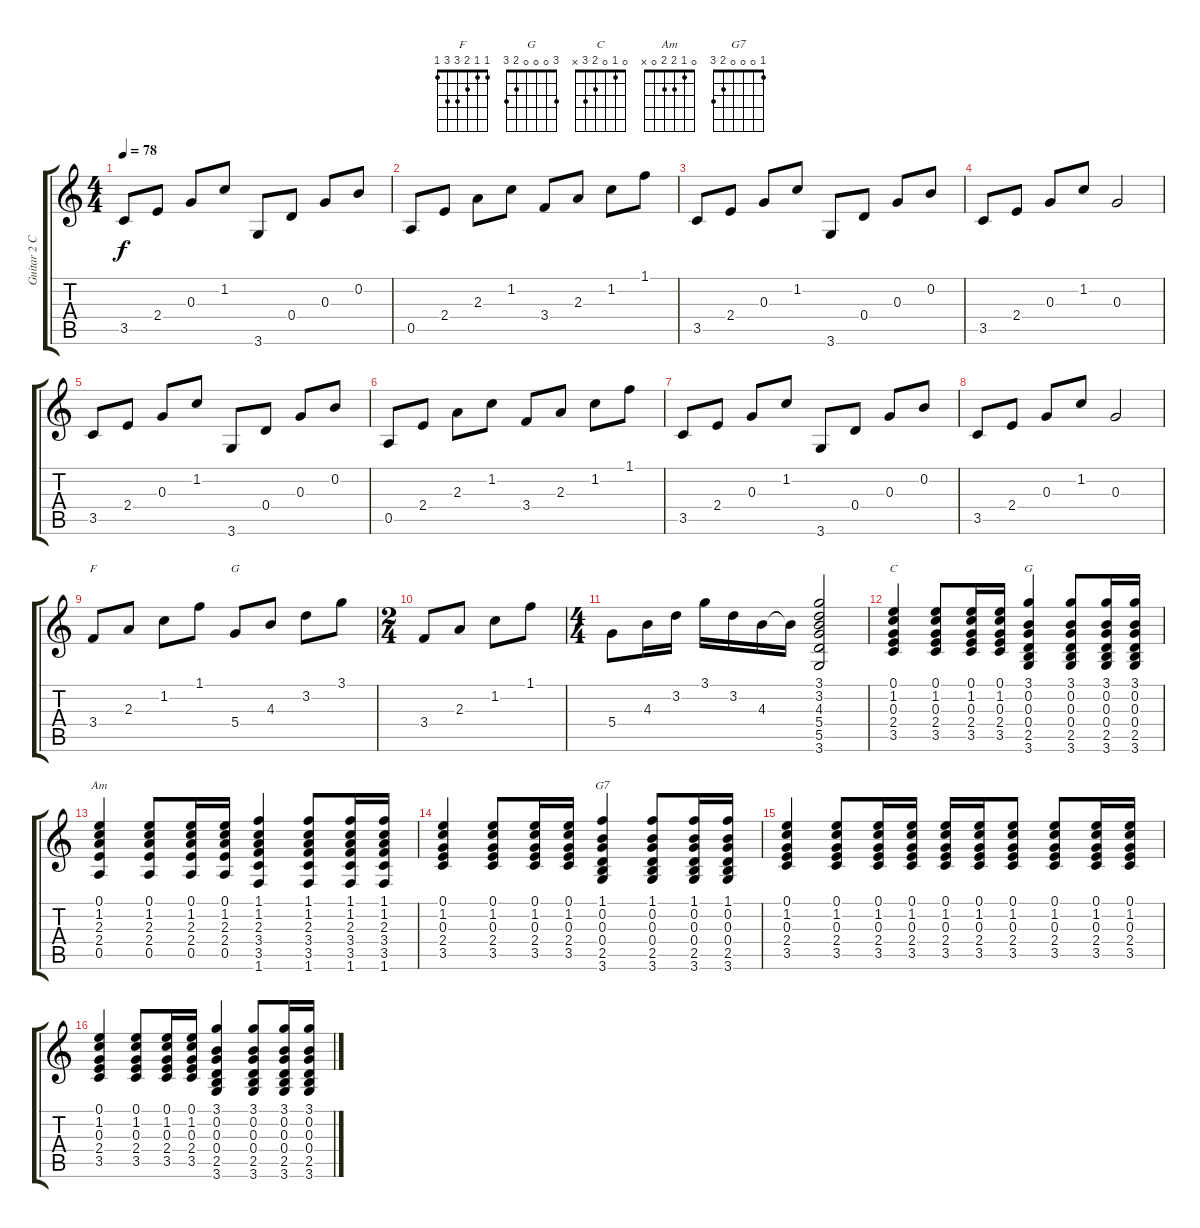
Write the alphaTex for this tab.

\track ("Guitar 2 Chord" "Guitar 2 C") {instrument acousticguitarsteel}
\staff {score tabs}
\tuning (E4 B3 G3 D3 A2 E2) {hide}
\chord ("F" 1 1 2 3 3 1)
\chord ("G" 3 3 4 5 5 3)
\chord ("C" 0 1 0 2 3 x)
\chord ("G" 3 0 0 0 2 3)
\chord ("Am" 0 1 2 2 0 x)
\chord ("G7" 1 0 0 0 2 3)
\ts (4 4)
\tempo 78
\clef g2
\ks c
3.5.8{dy f volume 14} 2.4.8 0.3.8 1.2.8 3.6.8 0.4.8 0.3.8 0.2.8 |
0.5.8 2.4.8 2.3.8 1.2.8 3.4.8 2.3.8 1.2.8 1.1.8 |
3.5.8 2.4.8 0.3.8 1.2.8 3.6.8 0.4.8 0.3.8 0.2.8 |
3.5.8 2.4.8 0.3.8 1.2.8 0.3.2 |
3.5.8 2.4.8 0.3.8 1.2.8 3.6.8 0.4.8 0.3.8 0.2.8 |
0.5.8 2.4.8 2.3.8 1.2.8 3.4.8 2.3.8 1.2.8 1.1.8 |
3.5.8 2.4.8 0.3.8 1.2.8 3.6.8 0.4.8 0.3.8 0.2.8 |
3.5.8 2.4.8 0.3.8 1.2.8 0.3.2 |
3.4.8{ch "F"} 2.3.8 1.2.8 1.1.8 5.4.8{ch "G"} 4.3.8 3.2.8 3.1.8 |
\ts (2 4)
3.4.8 2.3.8 1.2.8 1.1.8 |
\ts (4 4)
5.4.8 4.3.16 3.2.16 3.1.16 3.2.16 4.3.16 4.3{t}.16 (3.1 3.2 4.3 5.4 5.5 3.6).2 |
(0.1 1.2 0.3 2.4 3.5).4{ch "C" volume 10} (0.1 1.2 0.3 2.4 3.5).8 (0.1 1.2 0.3 2.4 3.5).16 (0.1 1.2 0.3 2.4 3.5).16 (3.1 0.2 0.3 0.4 2.5 3.6).4{ch "G"} (3.1 0.2 0.3 0.4 2.5 3.6).8 (3.1 0.2 0.3 0.4 2.5 3.6).16 (3.1 0.2 0.3 0.4 2.5 3.6).16 |
(0.1 1.2 2.3 2.4 0.5).4{ch "Am"} (0.1 1.2 2.3 2.4 0.5).8 (0.1 1.2 2.3 2.4 0.5).16 (0.1 1.2 2.3 2.4 0.5).16 (1.1 1.2 2.3 3.4 3.5 1.6).4 (1.1 1.2 2.3 3.4 3.5 1.6).8 (1.1 1.2 2.3 3.4 3.5 1.6).16 (1.1 1.2 2.3 3.4 3.5 1.6).16 |
(0.1 1.2 0.3 2.4 3.5).4 (0.1 1.2 0.3 2.4 3.5).8 (0.1 1.2 0.3 2.4 3.5).16 (0.1 1.2 0.3 2.4 3.5).16 (1.1 0.2 0.3 0.4 2.5 3.6).4{ch "G7"} (1.1 0.2 0.3 0.4 2.5 3.6).8 (1.1 0.2 0.3 0.4 2.5 3.6).16 (1.1 0.2 0.3 0.4 2.5 3.6).16 |
(0.1 1.2 0.3 2.4 3.5).4 (0.1 1.2 0.3 2.4 3.5).8 (0.1 1.2 0.3 2.4 3.5).16 (0.1 1.2 0.3 2.4 3.5).16 (0.1 1.2 0.3 2.4 3.5).16 (0.1 1.2 0.3 2.4 3.5).16 (0.1 1.2 0.3 2.4 3.5).8 (0.1 1.2 0.3 2.4 3.5).8 (0.1 1.2 0.3 2.4 3.5).16 (0.1 1.2 0.3 2.4 3.5).16 |
(0.1 1.2 0.3 2.4 3.5).4 (0.1 1.2 0.3 2.4 3.5).8 (0.1 1.2 0.3 2.4 3.5).16 (0.1 1.2 0.3 2.4 3.5).16 (3.1 0.2 0.3 0.4 2.5 3.6).4 (3.1 0.2 0.3 0.4 2.5 3.6).8 (3.1 0.2 0.3 0.4 2.5 3.6).16 (3.1 0.2 0.3 0.4 2.5 3.6).16
